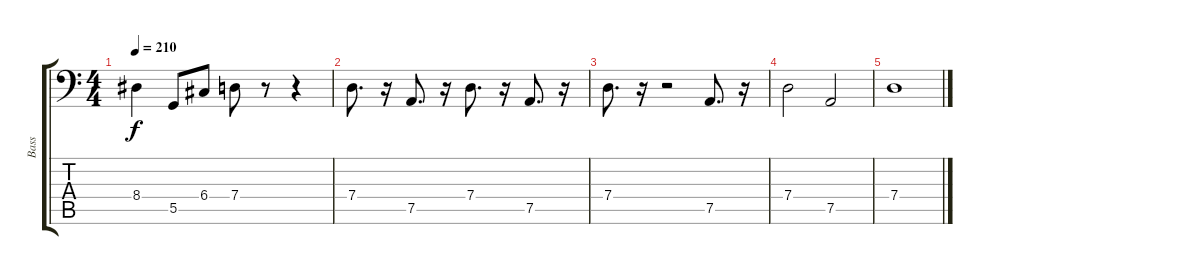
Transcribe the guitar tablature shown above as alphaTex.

\track ("Bass" "Bass") {instrument electricbasspick}
\staff {score tabs}
\tuning (A2 E2 C2 G1 D1 A0) {hide}
\ts (4 4)
\tempo 210
\clef f4
\ks c
8.4.4{dy f} 5.5.8 6.4.8 7.4.8 r.8 r.4 |
7.4.8{d} r.16 7.5.8{d} r.16 7.4.8{d} r.16 7.5.8{d} r.16 |
7.4.8{d} r.16 r.2 7.5.8{d} r.16 |
7.4.2 7.5.2 |
7.4.1
